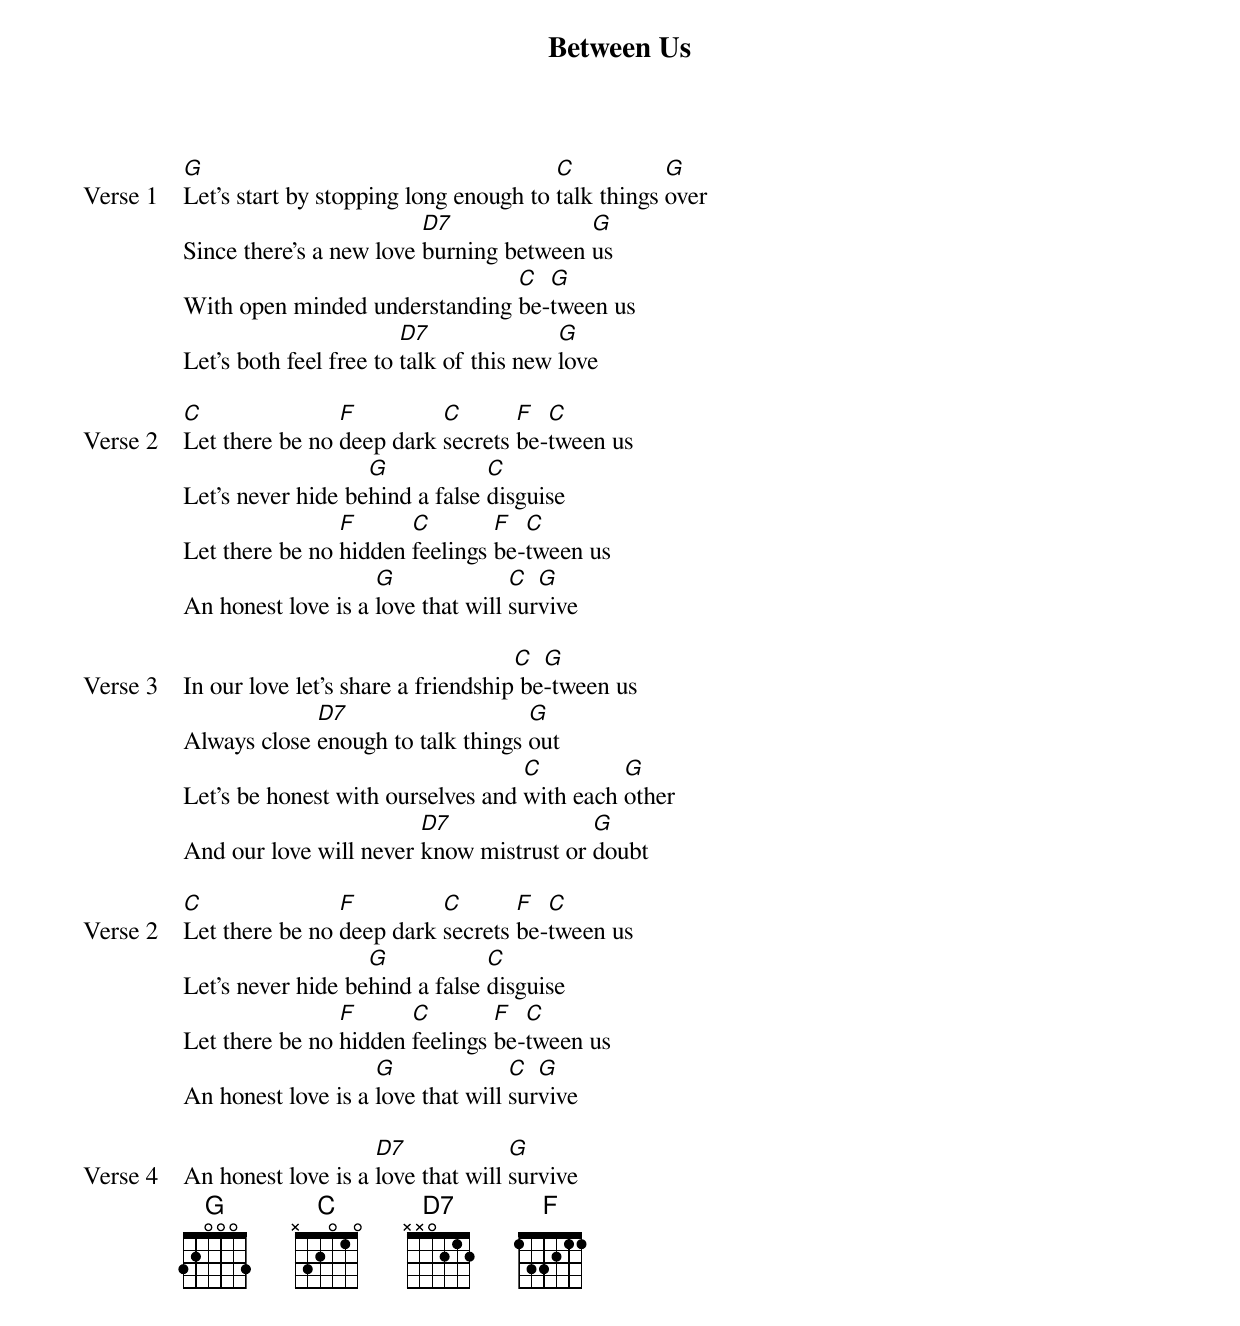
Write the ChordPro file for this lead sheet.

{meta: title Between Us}
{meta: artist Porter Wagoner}
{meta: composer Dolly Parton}
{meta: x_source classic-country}
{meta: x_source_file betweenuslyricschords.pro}
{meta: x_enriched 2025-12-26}

{start_of_verse: Verse 1}
[G]Let's start by stopping long enough to [C]talk things [G]over
Since there's a new love [D7]burning between [G]us
With open minded understanding [C]be-[G]tween us
Let's both feel free to [D7]talk of this new [G]love
{end_of_verse}

{start_of_verse: Verse 2}
[C]Let there be no [F]deep dark [C]secrets [F]be-[C]tween us
Let's never hide be[G]hind a false [C]disguise
Let there be no [F]hidden [C]feelings [F]be-[C]tween us
An honest love is a [G]love that will [C]sur[G]vive
{end_of_verse}

{start_of_verse: Verse 3}
In our love let's share a friendship[C] be[G]-tween us
Always close [D7]enough to talk things [G]out
Let's be honest with ourselves and [C]with each [G]other
And our love will never [D7]know mistrust or [G]doubt
{end_of_verse}

{start_of_verse: Verse 2}
[C]Let there be no [F]deep dark [C]secrets [F]be-[C]tween us
Let's never hide be[G]hind a false [C]disguise
Let there be no [F]hidden [C]feelings [F]be-[C]tween us
An honest love is a [G]love that will [C]sur[G]vive
{end_of_verse}

{start_of_verse: Verse 4}
An honest love is a [D7]love that will [G]survive
{end_of_verse}
